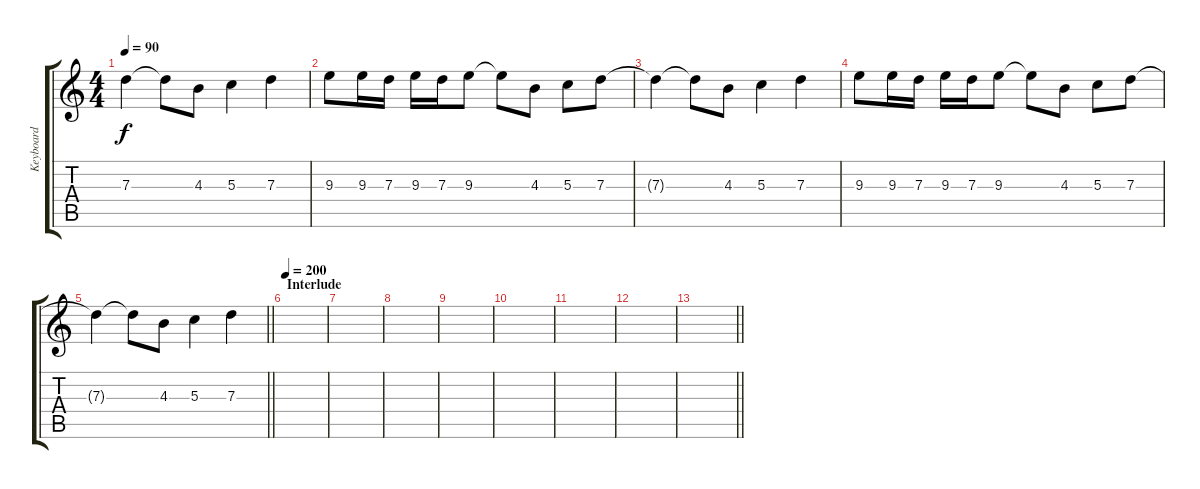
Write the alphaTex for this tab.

\track ("Keyboard" "Keyboard") {instrument oboe}
\staff {score tabs}
\tuning (E5 B4 G4 D4 A3 E3) {hide}
\ts (4 4)
\tempo 90
\clef g2
\ks c
7.3{t}.4{dy f} 7.3{t}.8 4.3.8 5.3.4 7.3.4 |
9.3.8{volume 10 instrument panflute} 9.3.16 7.3.16 9.3.16 7.3.16 9.3.8 9.3{t}.8 4.3.8 5.3.8 7.3.8 |
7.3{t}.4 7.3{t}.8 4.3.8 5.3.4 7.3.4 |
9.3.8{volume 10 instrument panflute} 9.3.16 7.3.16 9.3.16 7.3.16 9.3.8 9.3{t}.8 4.3.8 5.3.8 7.3.8 |
\barLineRight lightlight
7.3{t}.4 7.3{t}.8 4.3.8 5.3.4 7.3.4 |
\section ("" "Interlude")
\tempo 200
|
|
|
|
|
|
|
\barLineRight lightlight
